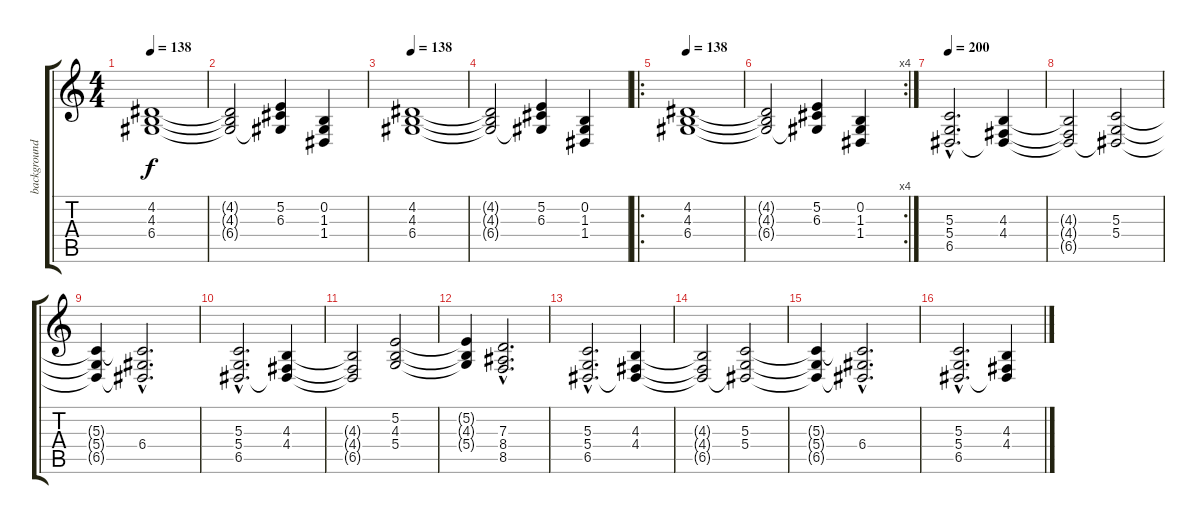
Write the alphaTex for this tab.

\track ("background keyboard" "background") {instrument stringensemble1}
\staff {score tabs}
\tuning (E4 B3 G3 D3 A2 E2) {hide}
\ts (4 4)
\tempo 138
\clef g2
\ks c
(4.2 4.3 6.4).1{dy f} |
(4.2{t} 4.3{t} 6.4{t}).2 (5.2 6.3 6.4{t}).4 (0.2 1.3 1.4).4 |
\tempo 138
(4.2 4.3 6.4).1 |
(4.2{t} 4.3{t} 6.4{t}).2 (5.2 6.3 6.4{t}).4 (0.2 1.3 1.4).4 |
\ro
\tempo 138
(4.2 4.3 6.4).1 |
\rc 4
(4.2{t} 4.3{t} 6.4{t}).2 (5.2 6.3 6.4{t}).4 (0.2 1.3 1.4).4 |
\tempo 200
(5.3{hac} 5.4{hac} 6.5{hac}).2{d} (4.3 4.4 6.5{t}).4 |
(4.3{t} 4.4{t} 6.5{t}).2 (5.3 5.4 6.5{t}).2 |
(5.3{t} 5.4{t} 6.5{t}).4 (5.3{hac t} 6.4{hac} 6.5{hac t}).2{d} |
(5.3{hac} 5.4{hac} 6.5{hac}).2{d} (4.3 4.4 6.5{t}).4 |
(4.3{t} 4.4{t} 6.5{t}).2 (5.2 4.3 5.4).2 |
(5.2{t} 4.3{t} 5.4{t}).4 (7.3{hac} 8.4{hac} 8.5{hac}).2{d} |
(5.3{hac} 5.4{hac} 6.5{hac}).2{d} (4.3 4.4 6.5{t}).4 |
(4.3{t} 4.4{t} 6.5{t}).2 (5.3 5.4 6.5{t}).2 |
(5.3{t} 5.4{t} 6.5{t}).4 (5.3{hac t} 6.4{hac} 6.5{hac t}).2{d} |
(5.3{hac} 5.4{hac} 6.5{hac}).2{d} (4.3 4.4 6.5{t}).4
